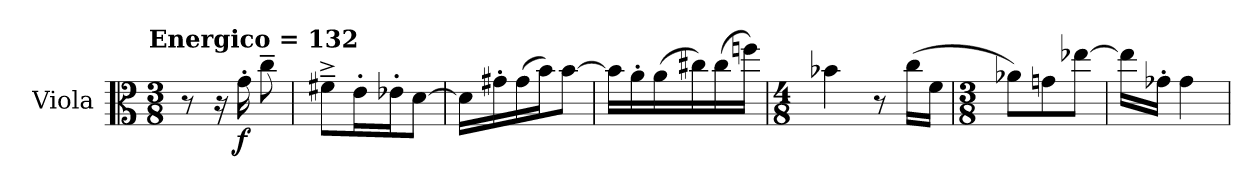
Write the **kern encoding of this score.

**kern	**dynam
*part1	*part1
*staff1	*staff1
*I"Viola	*
*I'Vla.	*
*clefC3	*
*k[]	*
!!LO:TX:omd:t=Energico  = 132
*M3/8	*
*MM66	*
=1	=1
8r	.
16r	.
!	!LO:DY:b
16g'\	f
8cc~\	.
=2	=2
8f#X~^\L	.
16e'\L	.
16e-X'\J	.
[8d\J	.
=3	=3
16d\LL]	.
16g#X'\	.
(>16g#\	.
16b\J)	.
[8b\J	.
=4	=4
16b\LL]	.
16a'\	.
(>16a\	.
16cc#X\)	.
(>16cc#\	.
16ffn\JJ)	.
=5	=5
*M4/8	*
4b-X\	.
8r	.
(>16cc\LL	.
16f\JJ	.
=6	=6
*M3/8	*
8a-X\L)	.
8gn\	.
[8ee-X\J	.
=7	=7
16ee-\LL]	.
16g-X'\JJ	.
4g-\	.
=	=
*-	*-
